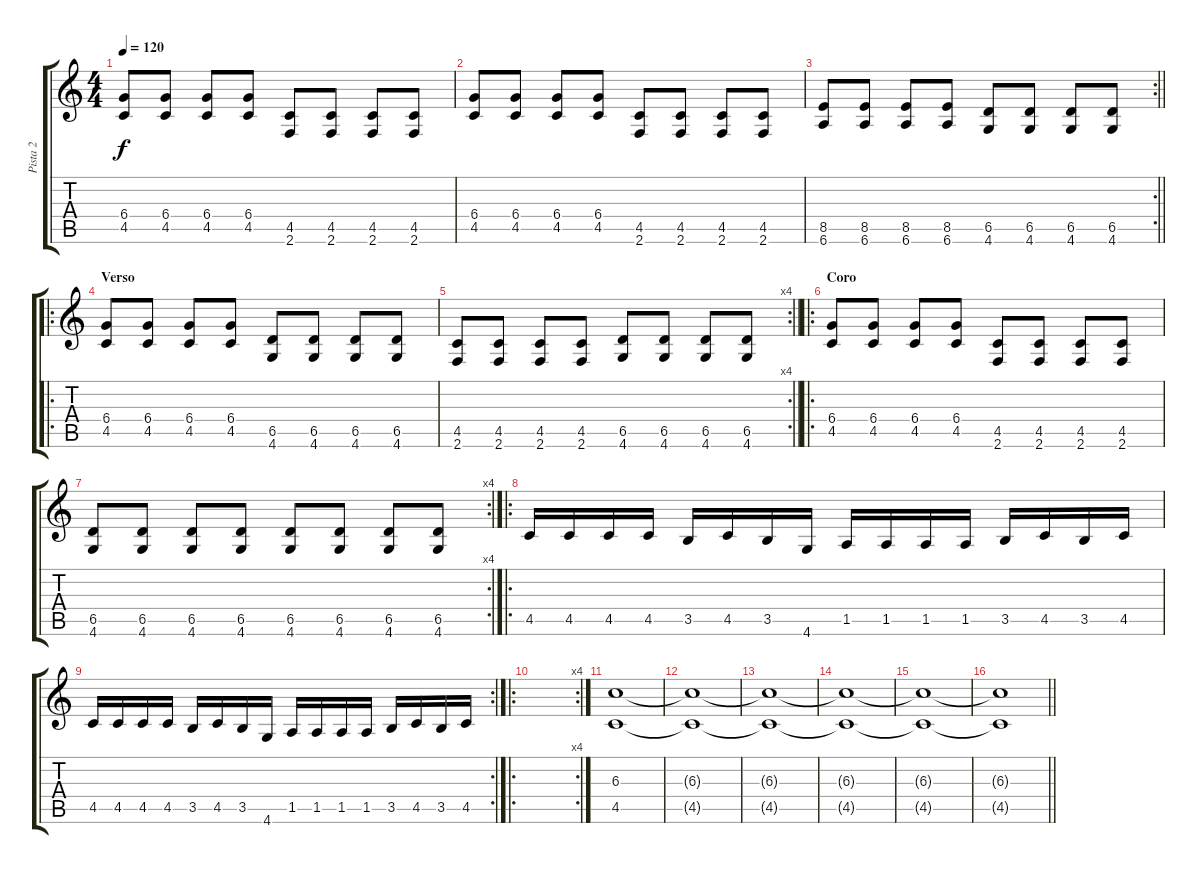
\track ("Pista 2" "Pista 2") {instrument distortionguitar}
\staff {score tabs}
\tuning (Eb4 Bb3 Gb3 Db3 Ab2 Eb2) {hide}
\ts (4 4)
\tempo 120
\clef g2
\ks c
(6.4 4.5).8{dy f} (6.4 4.5).8 (6.4 4.5).8 (6.4 4.5).8 (4.5 2.6).8 (4.5 2.6).8 (4.5 2.6).8 (4.5 2.6).8 |
(6.4 4.5).8 (6.4 4.5).8 (6.4 4.5).8 (6.4 4.5).8 (4.5 2.6).8 (4.5 2.6).8 (4.5 2.6).8 (4.5 2.6).8 |
\rc 2
\barLineRight lightlight
(8.5 6.6).8 (8.5 6.6).8 (8.5 6.6).8 (8.5 6.6).8 (6.5 4.6).8 (6.5 4.6).8 (6.5 4.6).8 (6.5 4.6).8 |
\ro
\section ("" "Verso")
(6.4 4.5).8{instrument acousticguitarsteel} (6.4 4.5).8 (6.4 4.5).8 (6.4 4.5).8 (6.5 4.6).8 (6.5 4.6).8 (6.5 4.6).8 (6.5 4.6).8 |
\rc 4
\barLineRight lightlight
(4.5 2.6).8 (4.5 2.6).8 (4.5 2.6).8 (4.5 2.6).8 (6.5 4.6).8 (6.5 4.6).8 (6.5 4.6).8 (6.5 4.6).8 |
\ro
\section ("" "Coro")
(6.4 4.5).8{instrument distortionguitar} (6.4 4.5).8 (6.4 4.5).8 (6.4 4.5).8 (4.5 2.6).8 (4.5 2.6).8 (4.5 2.6).8 (4.5 2.6).8 |
\rc 4
(6.5 4.6).8 (6.5 4.6).8 (6.5 4.6).8 (6.5 4.6).8 (6.5 4.6).8 (6.5 4.6).8 (6.5 4.6).8 (6.5 4.6).8 |
\ro
4.5.16 4.5.16 4.5.16 4.5.16 3.5.16 4.5.16 3.5.16 4.6.16 1.5.16 1.5.16 1.5.16 1.5.16 3.5.16 4.5.16 3.5.16 4.5.16 |
\rc 2
4.5.16 4.5.16 4.5.16 4.5.16 3.5.16 4.5.16 3.5.16 4.6.16 1.5.16 1.5.16 1.5.16 1.5.16 3.5.16 4.5.16 3.5.16 4.5.16 |
\ro
\rc 4
|
(6.3 4.5).1 |
(6.3{t} 4.5{t}).1 |
(6.3{t} 4.5{t}).1 |
(6.3{t} 4.5{t}).1 |
(6.3{t} 4.5{t}).1 |
\barLineRight lightlight
(6.3{t} 4.5{t}).1
